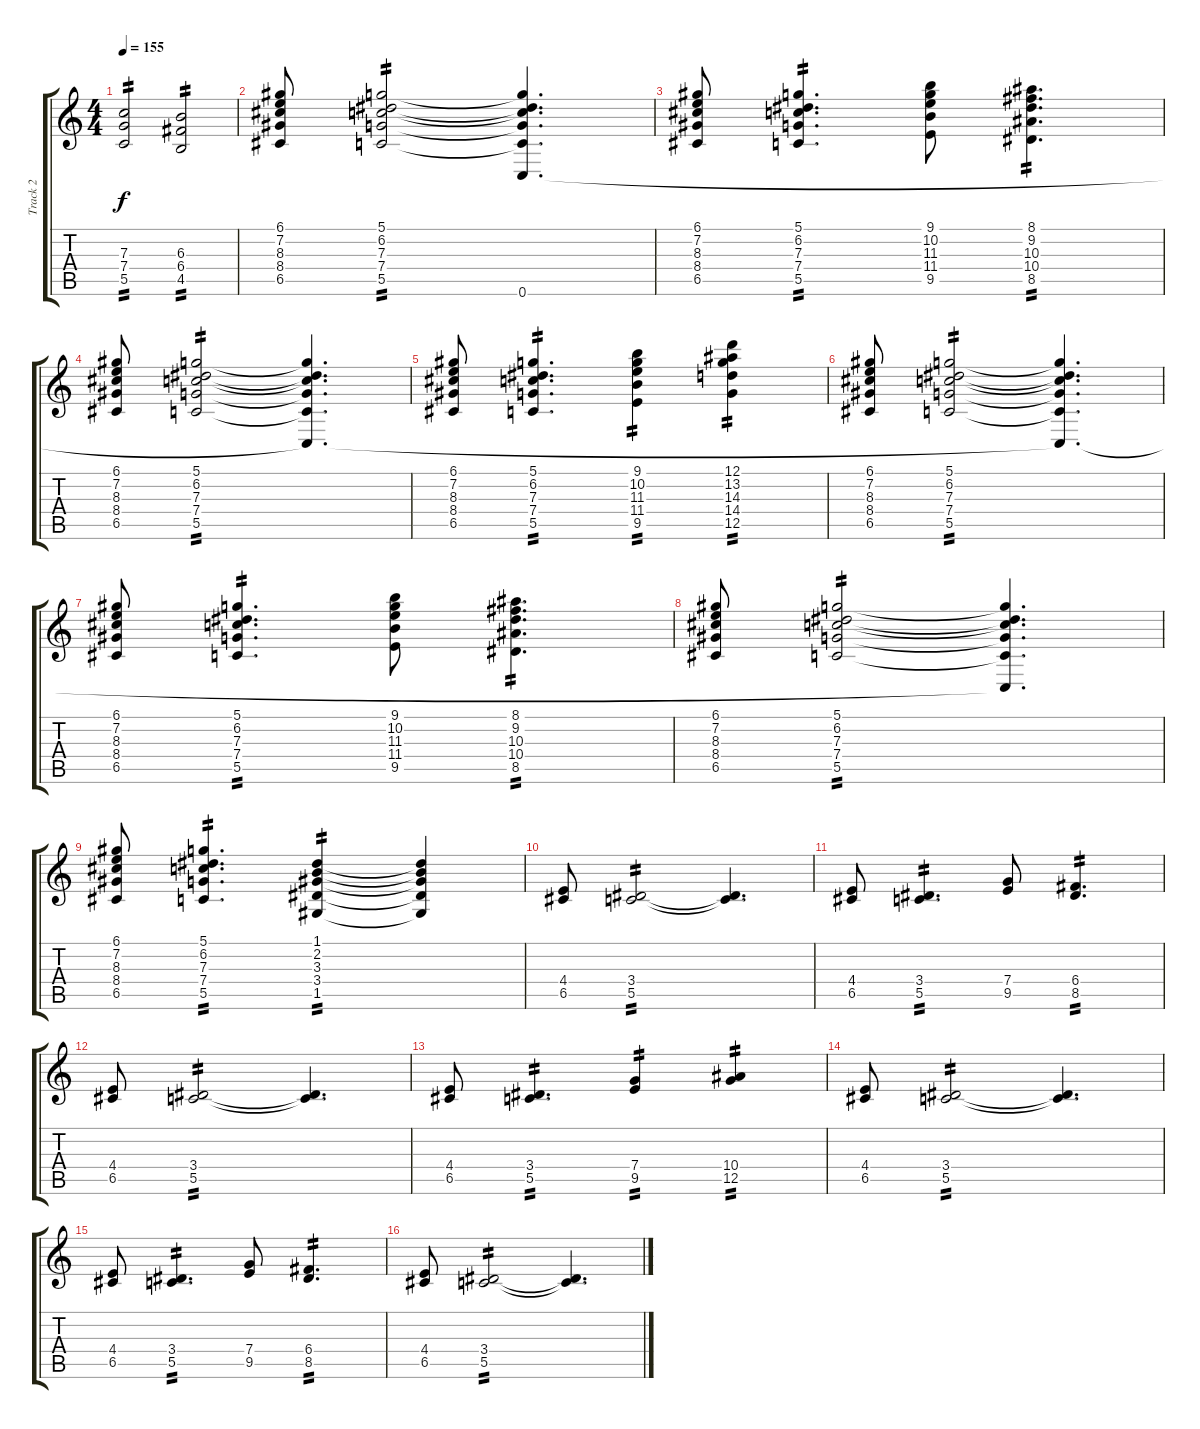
\track ("Track 2" "Track 2") {instrument distortionguitar}
\staff {score tabs}
\tuning (D4 A3 F3 C3 G2 C2) {hide}
\ts (4 4)
\tempo 155
\clef g2
\ks c
(7.3 7.4 5.5).2{tp 2 dy f} (6.3 6.4 4.5).2{tp 2} |
(6.1 7.2 8.3 8.4 6.5).8 (5.1 6.2 7.3 7.4 5.5).2{tp 2} (5.1{t} 6.2{t} 7.3{t} 7.4{t} 5.5{t} 0.6).4{d} |
(6.1 7.2 8.3 8.4 6.5).8 (5.1 6.2 7.3 7.4 5.5).4{d tp 2} (9.1 10.2 11.3 11.4 9.5).8 (8.1 9.2 10.3 10.4 8.5).4{d tp 2} |
(6.1 7.2 8.3 8.4 6.5).8 (5.1 6.2 7.3 7.4 5.5).2{tp 2} (5.1{t} 6.2{t} 7.3{t} 7.4{t} 5.5{t} 0.6{t}).4{d} |
(6.1 7.2 8.3 8.4 6.5).8 (5.1 6.2 7.3 7.4 5.5).4{d tp 2} (9.1 10.2 11.3 11.4 9.5).4{tp 2} (12.1 13.2 14.3 14.4 12.5).4{tp 2} |
(6.1 7.2 8.3 8.4 6.5).8 (5.1 6.2 7.3 7.4 5.5).2{tp 2} (5.1{t} 6.2{t} 7.3{t} 7.4{t} 5.5{t} 0.6{t}).4{d} |
(6.1 7.2 8.3 8.4 6.5).8 (5.1 6.2 7.3 7.4 5.5).4{d tp 2} (9.1 10.2 11.3 11.4 9.5).8 (8.1 9.2 10.3 10.4 8.5).4{d tp 2} |
(6.1 7.2 8.3 8.4 6.5).8 (5.1 6.2 7.3 7.4 5.5).2{tp 2} (5.1{t} 6.2{t} 7.3{t} 7.4{t} 5.5{t} 0.6{t}).4{d} |
(6.1 7.2 8.3 8.4 6.5).8 (5.1 6.2 7.3 7.4 5.5).4{d tp 2} (1.1 2.2 3.3 3.4 1.5).4{tp 2} (1.1{t} 2.2{t} 3.3{t} 3.4{t} 1.5{t}).4 |
(4.4 6.5).8 (3.4 5.5).2{tp 2} (3.4{t} 5.5{t}).4{d} |
(4.4 6.5).8 (3.4 5.5).4{d tp 2} (7.4 9.5).8 (6.4 8.5).4{d tp 2} |
(4.4 6.5).8 (3.4 5.5).2{tp 2} (3.4{t} 5.5{t}).4{d} |
(4.4 6.5).8 (3.4 5.5).4{d tp 2} (7.4 9.5).4{tp 2} (10.4 12.5).4{tp 2} |
(4.4 6.5).8 (3.4 5.5).2{tp 2} (3.4{t} 5.5{t}).4{d} |
(4.4 6.5).8 (3.4 5.5).4{d tp 2} (7.4 9.5).8 (6.4 8.5).4{d tp 2} |
(4.4 6.5).8 (3.4 5.5).2{tp 2} (3.4{t} 5.5{t}).4{d}
